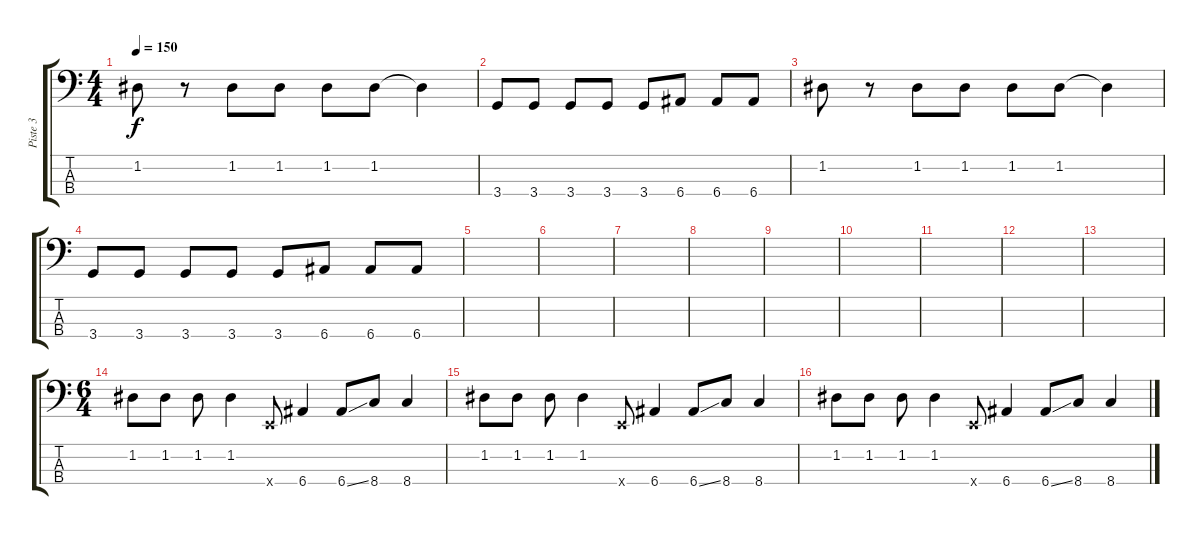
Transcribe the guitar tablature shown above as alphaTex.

\track ("Piste 3" "Piste 3") {instrument electricbassfinger}
\staff {score tabs}
\tuning (G2 D2 A1 E1) {hide}
\ts (4 4)
\tempo 150
\clef f4
\ks c
1.2.8{dy f} r.8 1.2.8 1.2.8 1.2.8 1.2.8 1.2{t}.4 |
3.4.8 3.4.8 3.4.8 3.4.8 3.4.8 6.4.8 6.4.8 6.4.8 |
1.2.8 r.8 1.2.8 1.2.8 1.2.8 1.2.8 1.2{t}.4 |
3.4.8 3.4.8 3.4.8 3.4.8 3.4.8 6.4.8 6.4.8 6.4.8 |
|
|
|
|
|
|
|
|
|
\ts (6 4)
1.2.8 1.2.8 1.2.8 1.2.4 0.4{x}.8 6.4.4 6.4{ss}.8 8.4.8 8.4.4 |
1.2.8 1.2.8 1.2.8 1.2.4 0.4{x}.8 6.4.4 6.4{ss}.8 8.4.8 8.4.4 |
1.2.8 1.2.8 1.2.8 1.2.4 0.4{x}.8 6.4.4 6.4{ss}.8 8.4.8 8.4.4
